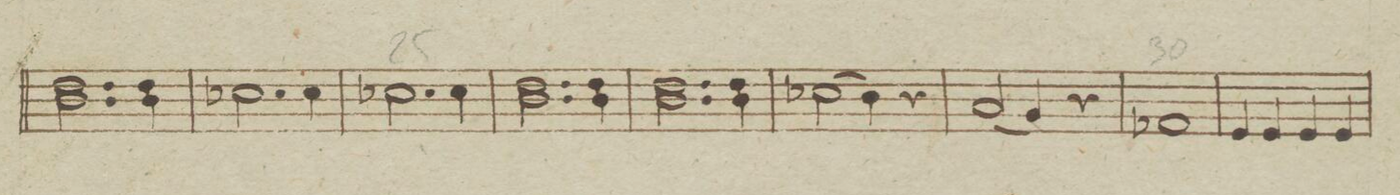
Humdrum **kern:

**kern	**dynam
*I"Viola.	*
*clefC3	*
*k[b-e-a-]	*
*met(c)	*
*M4/4	*
2.c\ 2.e-	.
4c\ 4e-	.
=24	=24
2.d-X\	.
4d-\	.
=25	=25
2.d-X\	.
4d-\	.
=26	=26
2.c\ 2.e-	.
4c\ 4e-	.
=27	=27
2.c\ 2.e-	.
4c\ 4e-	.
=28	=28
(2d-X\	.
4c\)	.
4r	.
=29	=29
(2B-/	.
4A-/)	.
4r	.
=30	=30
1G-X	.
=31	=31
4F/	.
4F/	.
4F/	.
4F/	.
=32	=32
*-	*-
